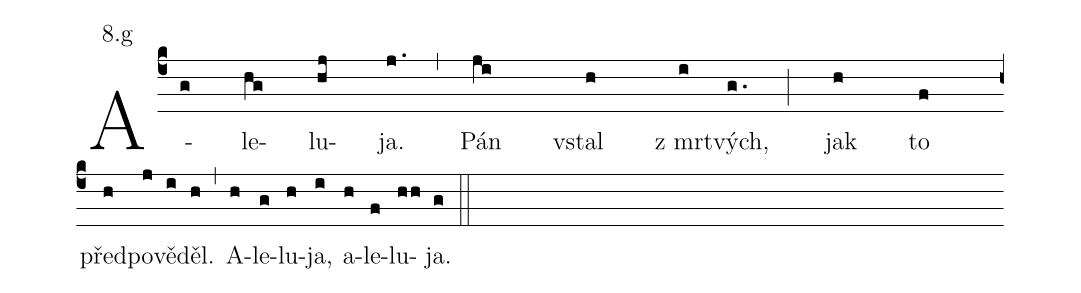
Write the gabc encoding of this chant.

office-part: ranní chvály, 3. ant.;
mode: 8;
annotation: 8.g;
%%
(c4)
A(g)le(hg)lu(hj)ja.(j.) (,)
Pán(ji) vstal(h) z mrt(i)vých,(g.) (;)
jak(h) to(f) (z) před(h)po(j)vě(i)děl.(h) (,)
A(h)le(g)lu(h)ja,(i) a(h)le(f)lu(hh)ja.(g) (::)
